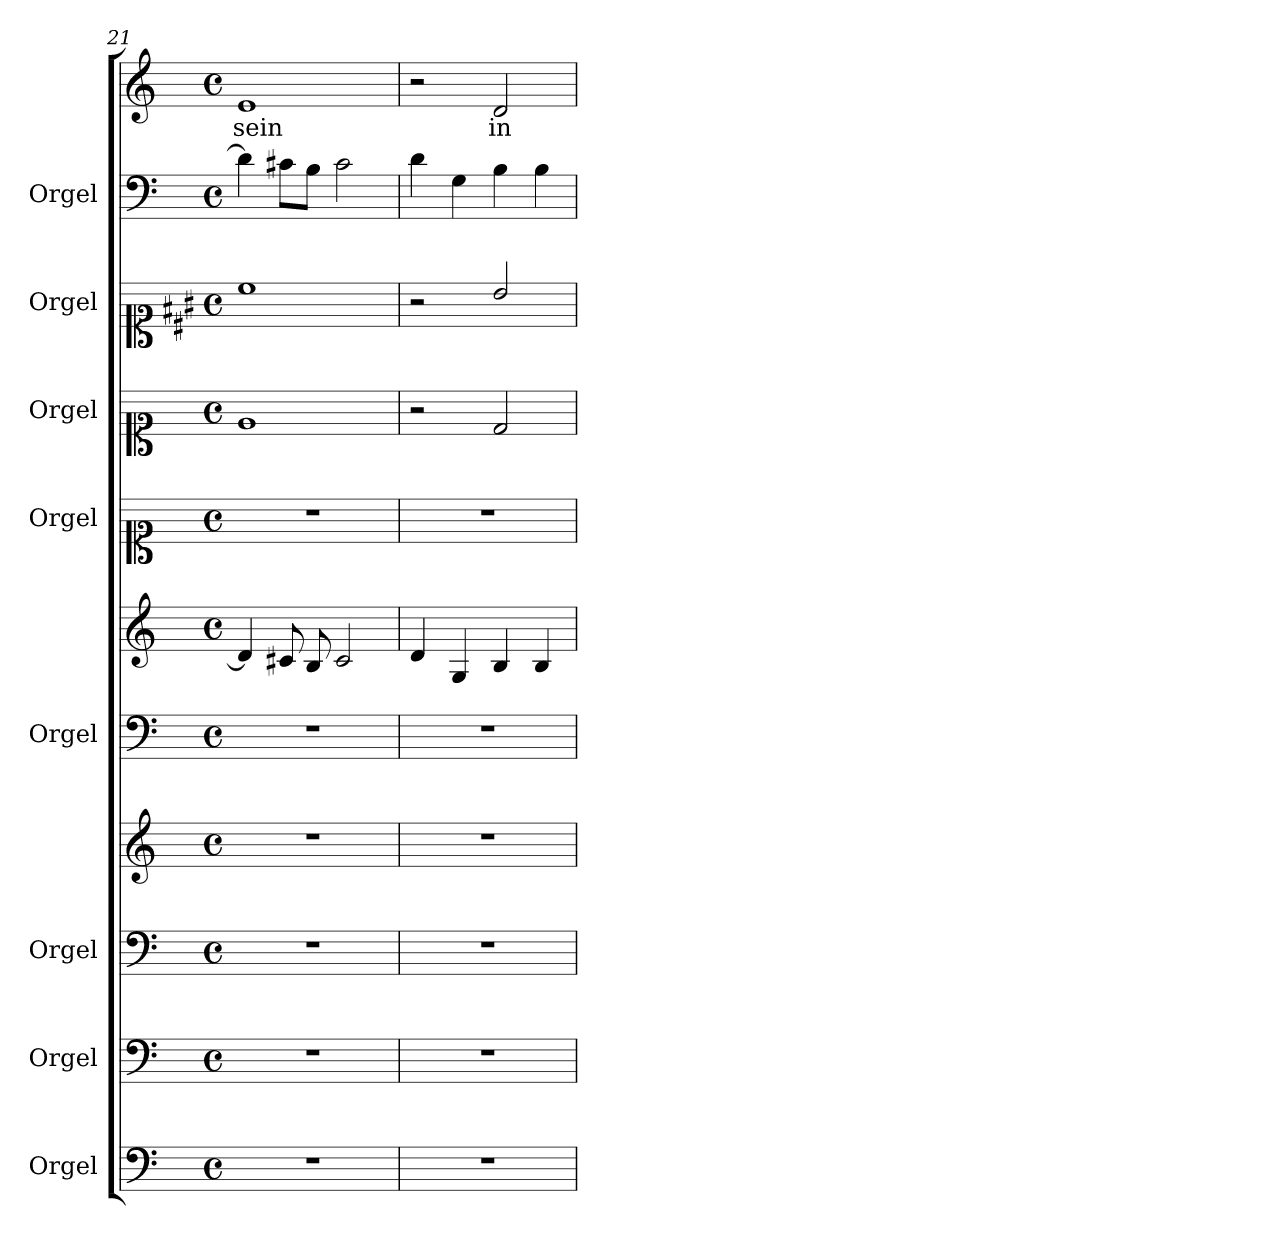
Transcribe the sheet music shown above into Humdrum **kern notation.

**kern	**kern	**kern	**kern	**kern	**kern	**kern	**kern	**kern	**kern	**kern	**text
*part8	*part7	*part6	*part6	*part5	*part5	*part4	*part3	*part2	*part1	*part1	*part1
*staff11	*staff10	*staff9	*staff8	*staff7	*staff6	*staff5	*staff4	*staff3	*staff2	*staff1	*staff1
*I"Orgel	*I"Orgel	*I"Orgel	*	*I"Orgel	*	*I"Orgel	*I"Orgel	*I"Orgel	*I"Orgel	*	*
*clefF4	*clefF4	*clefF4	*clefG2	*clefF4	*clefG2	*clefC1	*clefC1	*clefC1	*clefF4	*clefG2	*
*	*	*	*	*	*	*	*	*ITrd5c9	*	*	*
*k[]	*k[]	*k[]	*k[]	*k[]	*k[]	*k[]	*k[]	*k[]	*k[]	*k[]	*
*M4/4	*M4/4	*M4/4	*M4/4	*M4/4	*M4/4	*M4/4	*M4/4	*M4/4	*M4/4	*M4/4	*
*met(c)	*met(c)	*met(c)	*met(c)	*met(c)	*met(c)	*met(c)	*met(c)	*met(c)	*met(c)	*met(c)	*
=21	=21	=21	=21	=21	=21	=21	=21	=21	=21	=21	=21
!	!	!	!	!	!	!	!	!	!	!	!LO:LY:b
1r	1r	1r	1r	1r	4d/]	1r	1e	1e	4d\]	1e	sein
.	.	.	.	.	8c#X/	.	.	.	8c#X\L	.	.
.	.	.	.	.	8B/	.	.	.	8B\J	.	.
.	.	.	.	.	2c#/	.	.	.	2c#\	.	.
=22	=22	=22	=22	=22	=22	=22	=22	=22	=22	=22	=22
1r	1r	1r	1r	1r	4d/	1r	2r	2r	4d\	2r	.
.	.	.	.	.	4G/	.	.	.	4G\	.	.
!	!	!	!	!	!	!	!	!	!	!	!LO:LY:b
.	.	.	.	.	4B/	.	2d/	2d/	4B\	2d/	in
.	.	.	.	.	4B/	.	.	.	4B\	.	.
=	=	=	=	=	=	=	=	=	=	=	=
*-	*-	*-	*-	*-	*-	*-	*-	*-	*-	*-	*-
